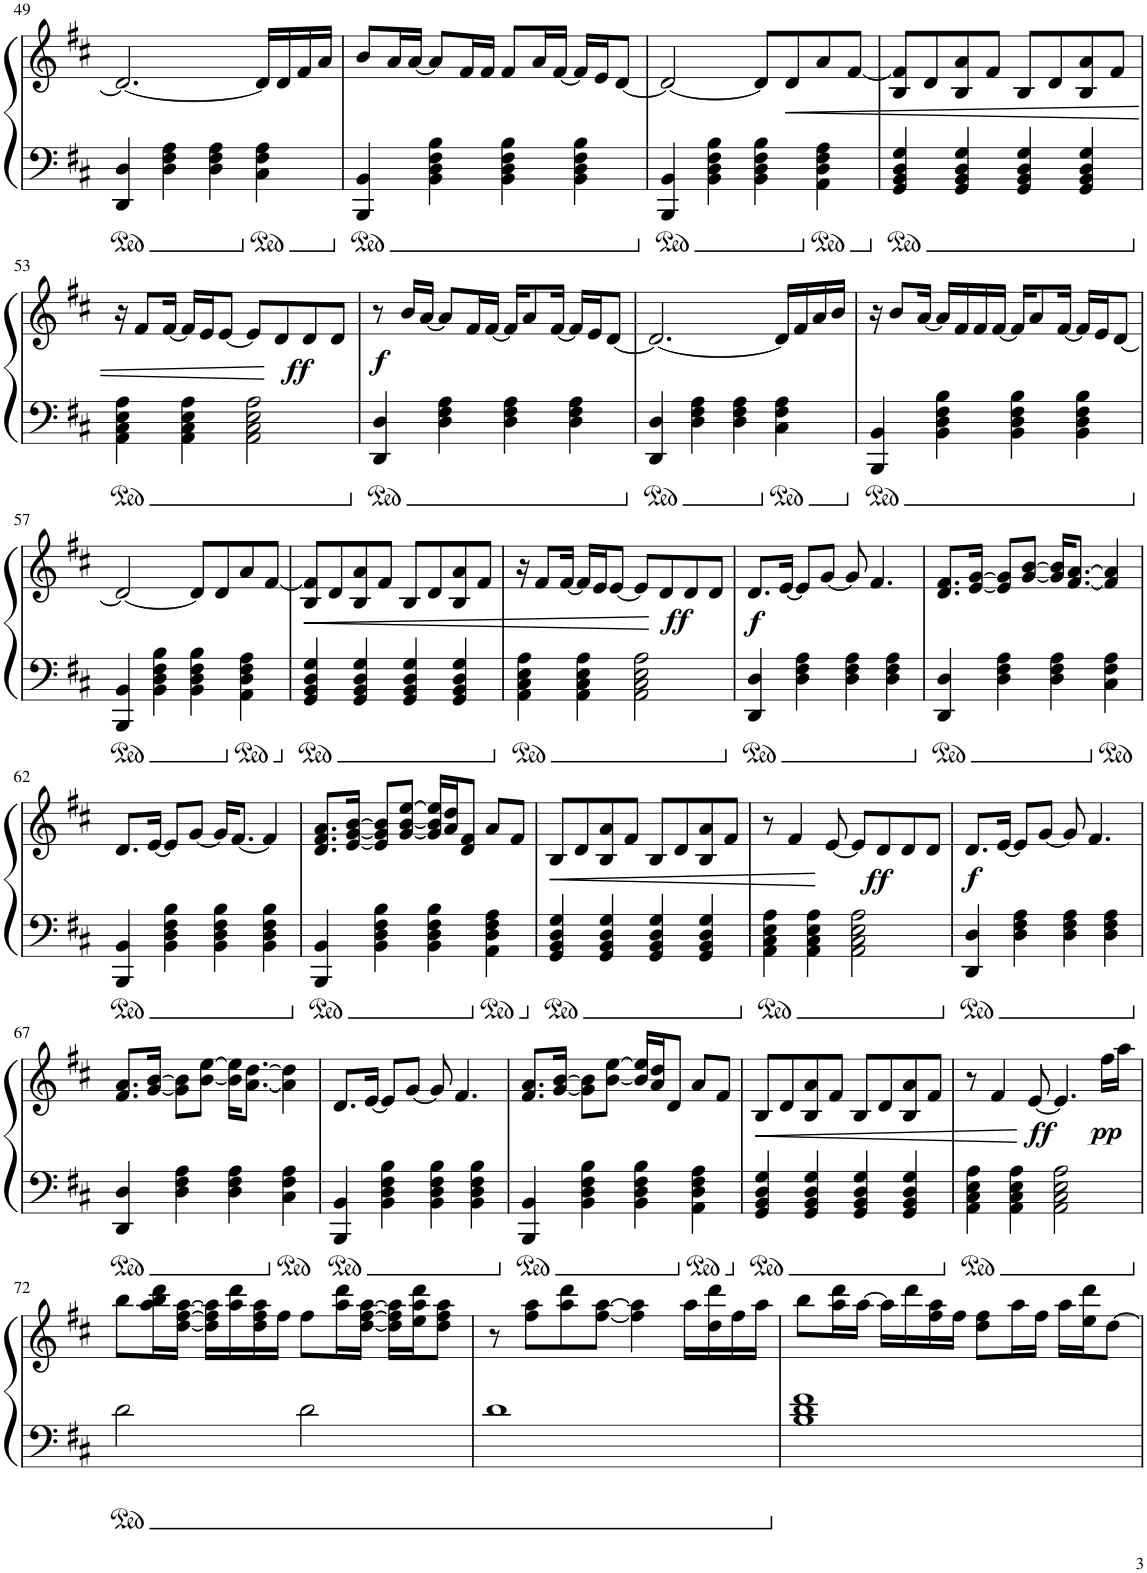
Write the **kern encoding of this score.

**kern	**kern	**dynam
*part1	*part1	*part1
*staff2	*staff1	*staff1/2
*I"Piano	*	*
*I'Pno.	*	*
!!LO:PB:g=z
*clefF4	*clefG2	*
*k[f#c#]	*k[f#c#]	*
*M4/4	*M4/4	*
=49	=49	=49
4DD/ 4D/	2.d/_	.
4D\ 4F#\ 4A\	.	.
4D\ 4F#\ 4A\	.	.
4C#\ 4F#\ 4A\	16d/LL]	.
.	16d/	.
.	16f#/	.
.	16a/JJ	.
=50	=50	=50
4BBB/ 4BB/	8b/L	.
.	16a/L	.
.	[16a/JJ	.
4BB\ 4D\ 4F#\ 4B\	8a/L]	.
.	16f#/L	.
.	16f#/JJ	.
4BB\ 4D\ 4F#\ 4B\	8f#/L	.
.	16a/L	.
.	[16f#/JJ	.
4BB\ 4D\ 4F#\ 4B\	16f#/LL]	.
.	16e/J	.
.	[8d/J	.
=51	=51	=51
4BBB/ 4BB/	2d/_	.
4BB\ 4D\ 4F#\ 4B\	.	.
4BB\ 4D\ 4F#\ 4B\	8d/L]	.
!	!	!LO:HP:b
.	8d/	<
4AA\ 4D\ 4F#\ 4A\	8a/	.
.	[8f#/J	.
=52	=52	=52
4GG/ 4BB/ 4D/ 4G/	8B/ 8f#/]L	.
.	8d/	.
4GG/ 4BB/ 4D/ 4G/	8B/ 8a/	.
.	8f#/J	.
4GG/ 4BB/ 4D/ 4G/	8B/L	.
.	8d/	.
4GG/ 4BB/ 4D/ 4G/	8B/ 8a/	.
.	8f#/J	.
!!LO:LB:g=z
=53	=53	=53
4AA\ 4C#\ 4E\ 4A\	16r	.
.	8f#/L	.
.	[16f#/Jk	.
4AA\ 4C#\ 4E\ 4A\	16f#/LL]	.
.	16e/J	.
.	[8e/J	.
2AA\ 2C#\ 2E\ 2A\	8e/L]	.
!	!	!LO:DY:n=1:b
.	8d/	[ ff
.	8d/	.
.	8d/J	.
=54	=54	=54
!	!	!LO:DY:b
4DD/ 4D/	8r	f
.	16b/LL	.
.	[16a/JJ	.
4D\ 4F#\ 4A\	8a/L]	.
.	16f#/L	.
.	[16f#/JJ	.
4D\ 4F#\ 4A\	16f#/KL]	.
.	8a/	.
.	[16f#/Jk	.
4D\ 4F#\ 4A\	16f#/LL]	.
.	16e/J	.
.	[8d/J	.
=55	=55	=55
4DD/ 4D/	2.d/_	.
4D\ 4F#\ 4A\	.	.
4D\ 4F#\ 4A\	.	.
4C#\ 4F#\ 4A\	16d/LL]	.
.	16f#/	.
.	16a/	.
.	16b/JJ	.
=56	=56	=56
4BBB/ 4BB/	16r	.
.	8b/L	.
.	[16a/Jk	.
4BB\ 4D\ 4F#\ 4B\	16a/LL]	.
.	16f#/	.
.	16f#/	.
.	[16f#/JJ	.
4BB\ 4D\ 4F#\ 4B\	16f#/KL]	.
.	8a/	.
.	[16f#/Jk	.
4BB\ 4D\ 4F#\ 4B\	16f#/LL]	.
.	16e/J	.
.	[8d/J	.
!!LO:LB:g=z
=57	=57	=57
4BBB/ 4BB/	2d/_	.
4BB\ 4D\ 4F#\ 4B\	.	.
4BB\ 4D\ 4F#\ 4B\	8d/L]	.
.	8d/	.
4AA\ 4D\ 4F#\ 4A\	8a/	.
.	[8f#/J	.
=58	=58	=58
!	!	!LO:HP:b
4GG/ 4BB/ 4D/ 4G/	8B/ 8f#/]L	<
.	8d/	.
4GG/ 4BB/ 4D/ 4G/	8B/ 8a/	.
.	8f#/J	.
4GG/ 4BB/ 4D/ 4G/	8B/L	.
.	8d/	.
4GG/ 4BB/ 4D/ 4G/	8B/ 8a/	.
.	8f#/J	.
=59	=59	=59
4AA\ 4C#\ 4E\ 4A\	16r	.
.	8f#/L	.
.	[16f#/Jk	.
4AA\ 4C#\ 4E\ 4A\	16f#/LL]	.
.	16e/J	.
.	[8e/J	.
2AA\ 2C#\ 2E\ 2A\	8e/L]	.
!	!	!LO:DY:n=1:b
.	8d/	[ ff
.	8d/	.
.	8d/J	.
=60	=60	=60
!	!	!LO:DY:b
4DD/ 4D/	8.d/L	f
.	[16e/Jk	.
4D\ 4F#\ 4A\	8e/L]	.
.	[8g/J	.
4D\ 4F#\ 4A\	8g/]	.
.	4.f#/	.
4D\ 4F#\ 4A\	.	.
=61	=61	=61
4DD/ 4D/	8.d/ 8.f#/L	.
.	[16e/ [16g/Jk	.
4D\ 4F#\ 4A\	8e/] 8g/]L	.
.	[8g/ [8b/J	.
4D\ 4F#\ 4A\	16g/] 16b/]KL	.
.	[8.f#/ [8.a/J	.
4C#\ 4F#\ 4A\	4f#/] 4a/]	.
!!LO:LB:g=z
=62	=62	=62
4BBB/ 4BB/	8.d/L	.
.	[16e/Jk	.
4BB\ 4D\ 4F#\ 4B\	8e/L]	.
.	[8g/J	.
4BB\ 4D\ 4F#\ 4B\	16g/KL]	.
.	[8.f#/J	.
4BB\ 4D\ 4F#\ 4B\	4f#/]	.
=63	=63	=63
4BBB/ 4BB/	8.d/ 8.f#/ 8.a/L	.
.	[16e/ [16g/ [16b/Jk	.
4BB\ 4D\ 4F#\ 4B\	8e/] 8g/] 8b/]L	.
.	[8g/ [8b/ [8ee/J	.
4BB\ 4D\ 4F#\ 4B\	16g/] 16b/] 16ee/]LL	.
.	16a/ 16dd/J	.
.	8d/ 8f#/J	.
4AA\ 4D\ 4F#\ 4A\	8a/L	.
.	8f#/J	.
=64	=64	=64
!	!	!LO:HP:b
4GG/ 4BB/ 4D/ 4G/	8B/L	<
.	8d/	.
4GG/ 4BB/ 4D/ 4G/	8B/ 8a/	.
.	8f#/J	.
4GG/ 4BB/ 4D/ 4G/	8B/L	.
.	8d/	.
4GG/ 4BB/ 4D/ 4G/	8B/ 8a/	.
.	8f#/J	.
=65	=65	=65
4AA\ 4C#\ 4E\ 4A\	8r	.
.	4f#/	.
4AA\ 4C#\ 4E\ 4A\	.	.
.	[8e/	[
2AA\ 2C#\ 2E\ 2A\	8e/L]	.
!	!	!LO:DY:b
.	8d/	ff
.	8d/	.
.	8d/J	.
=66	=66	=66
!	!	!LO:DY:b
4DD/ 4D/	8.d/L	f
.	[16e/Jk	.
4D\ 4F#\ 4A\	8e/L]	.
.	[8g/J	.
4D\ 4F#\ 4A\	8g/]	.
.	4.f#/	.
4D\ 4F#\ 4A\	.	.
!!LO:LB:g=z
=67	=67	=67
4DD/ 4D/	8.f#/ 8.a/L	.
.	[16g/ [16b/Jk	.
4D\ 4F#\ 4A\	8g\] 8b\]L	.
.	[8b\ [8ee\J	.
4D\ 4F#\ 4A\	16b\] 16ee\]KL	.
.	[8.a\ [8.dd\J	.
4C#\ 4F#\ 4A\	4a\] 4dd\]	.
=68	=68	=68
4BBB/ 4BB/	8.d/L	.
.	[16e/Jk	.
4BB\ 4D\ 4F#\ 4B\	8e/L]	.
.	[8g/J	.
4BB\ 4D\ 4F#\ 4B\	8g/]	.
.	4.f#/	.
4BB\ 4D\ 4F#\ 4B\	.	.
=69	=69	=69
4BBB/ 4BB/	8.f#/ 8.a/L	.
.	[16g/ [16b/Jk	.
4BB\ 4D\ 4F#\ 4B\	8g\] 8b\]L	.
.	[8b\ [8ee\J	.
4BB\ 4D\ 4F#\ 4B\	16b/] 16ee/]LL	.
.	16a/ 16dd/J	.
.	8d/J	.
4AA\ 4D\ 4F#\ 4A\	8a/L	.
.	8f#/J	.
=70	=70	=70
!	!	!LO:HP:b
4GG/ 4BB/ 4D/ 4G/	8B/L	<
.	8d/	.
4GG/ 4BB/ 4D/ 4G/	8B/ 8a/	.
.	8f#/J	.
4GG/ 4BB/ 4D/ 4G/	8B/L	.
.	8d/	.
4GG/ 4BB/ 4D/ 4G/	8B/ 8a/	.
.	8f#/J	.
=71	=71	=71
4AA\ 4C#\ 4E\ 4A\	8r	.
.	4f#/	.
4AA\ 4C#\ 4E\ 4A\	.	.
!	!	!LO:DY:n=1:b
.	[8e/	[ ff
2AA\ 2C#\ 2E\ 2A\	4.e/]	.
!	!	!LO:DY:n=2:b
.	16ff#\LL	pp
.	16aa\JJ	.
!!LO:LB:g=z
=72	=72	=72
2d\	8bb\L	.
.	16aa\ 16bb\ 16ddd\L	.
.	[16dd\ [16ff#\ [16aa\JJ	.
.	16dd\] 16ff#\] 16aa\]LL	.
.	16aa\ 16ddd\	.
.	16dd\ 16ff#\ 16aa\	.
.	16ff#\JJ	.
2d\	8ff#\L	.
.	16aa\ 16ddd\L	.
.	[16dd\ [16ff#\ [16aa\JJ	.
.	16dd\] 16ff#\] 16aa\]LL	.
.	16ee\ 16aa\ 16ddd\J	.
.	8dd\ 8ff#\ 8aa\J	.
=73	=73	=73
1d	8r	.
.	8ff#\ 8aa\L	.
.	8aa\ 8ddd\	.
.	[8ff#\ [8aa\J	.
.	4ff#\] 4aa\]	.
.	16aa\LL	.
.	16dd\ 16ddd\	.
.	16ff#\	.
.	16aa\JJ	.
=74	=74	=74
1B 1d 1f#	8bb\L	.
.	16aa\ 16ddd\L	.
.	[16aa\JJ	.
.	16aa\LL]	.
.	16ddd\	.
.	16ff#\ 16aa\	.
.	16ff#\JJ	.
.	8dd\ 8ff#\L	.
.	16aa\L	.
.	16ff#\JJ	.
.	16aa\LL	.
.	16ee\ 16ddd\J	.
.	[8dd\J	.
=	=	=
*-	*-	*-
